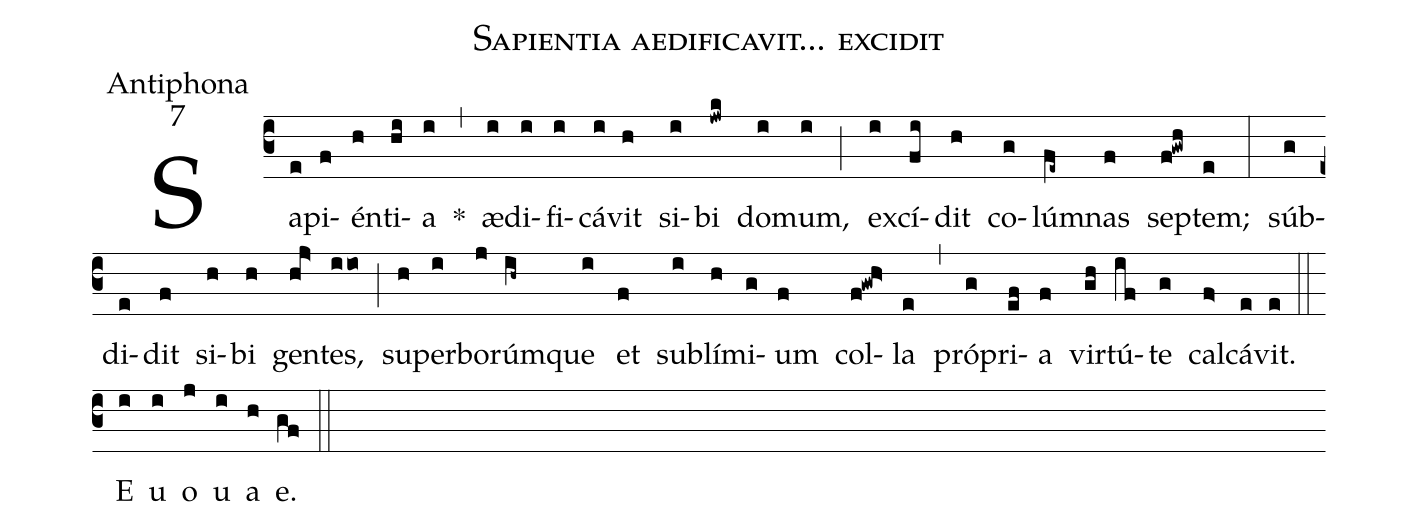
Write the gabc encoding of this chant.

name:Sapientia aedificavit... excidit;
office-part:Antiphona;
mode:7;
%%
(c3)Sa(e)pi(f)én(h)ti(hi)a(i) <sp>*</sp>(,) æ(i)di(i)fi(i)cá(i)vit(h) si(i)bi(jwk) do(i)mum,(i) (;) ex(i)cí(fi)dit(h) co(g)lúm(fe~)nas(f) sep(f!gwh)tem;(e) (:) súb(g)di(e)dit(f) si(h)bi(h) gen(hj>)tes,(iio) (;) su(h)per(i)bo(j)rúm(ih~)que(i) et(f) su(i)blí(h)mi(g)um(f) col(f!gwh>)la(e) (,) pró(g)pri(ef)a(f) vir(gh)tú(if)te(g) cal(f>)cá(e)vit.(e) (::) <eu>E(i) u(i) o(j) u(i) a(h) e.(gf) </eu>(::)
